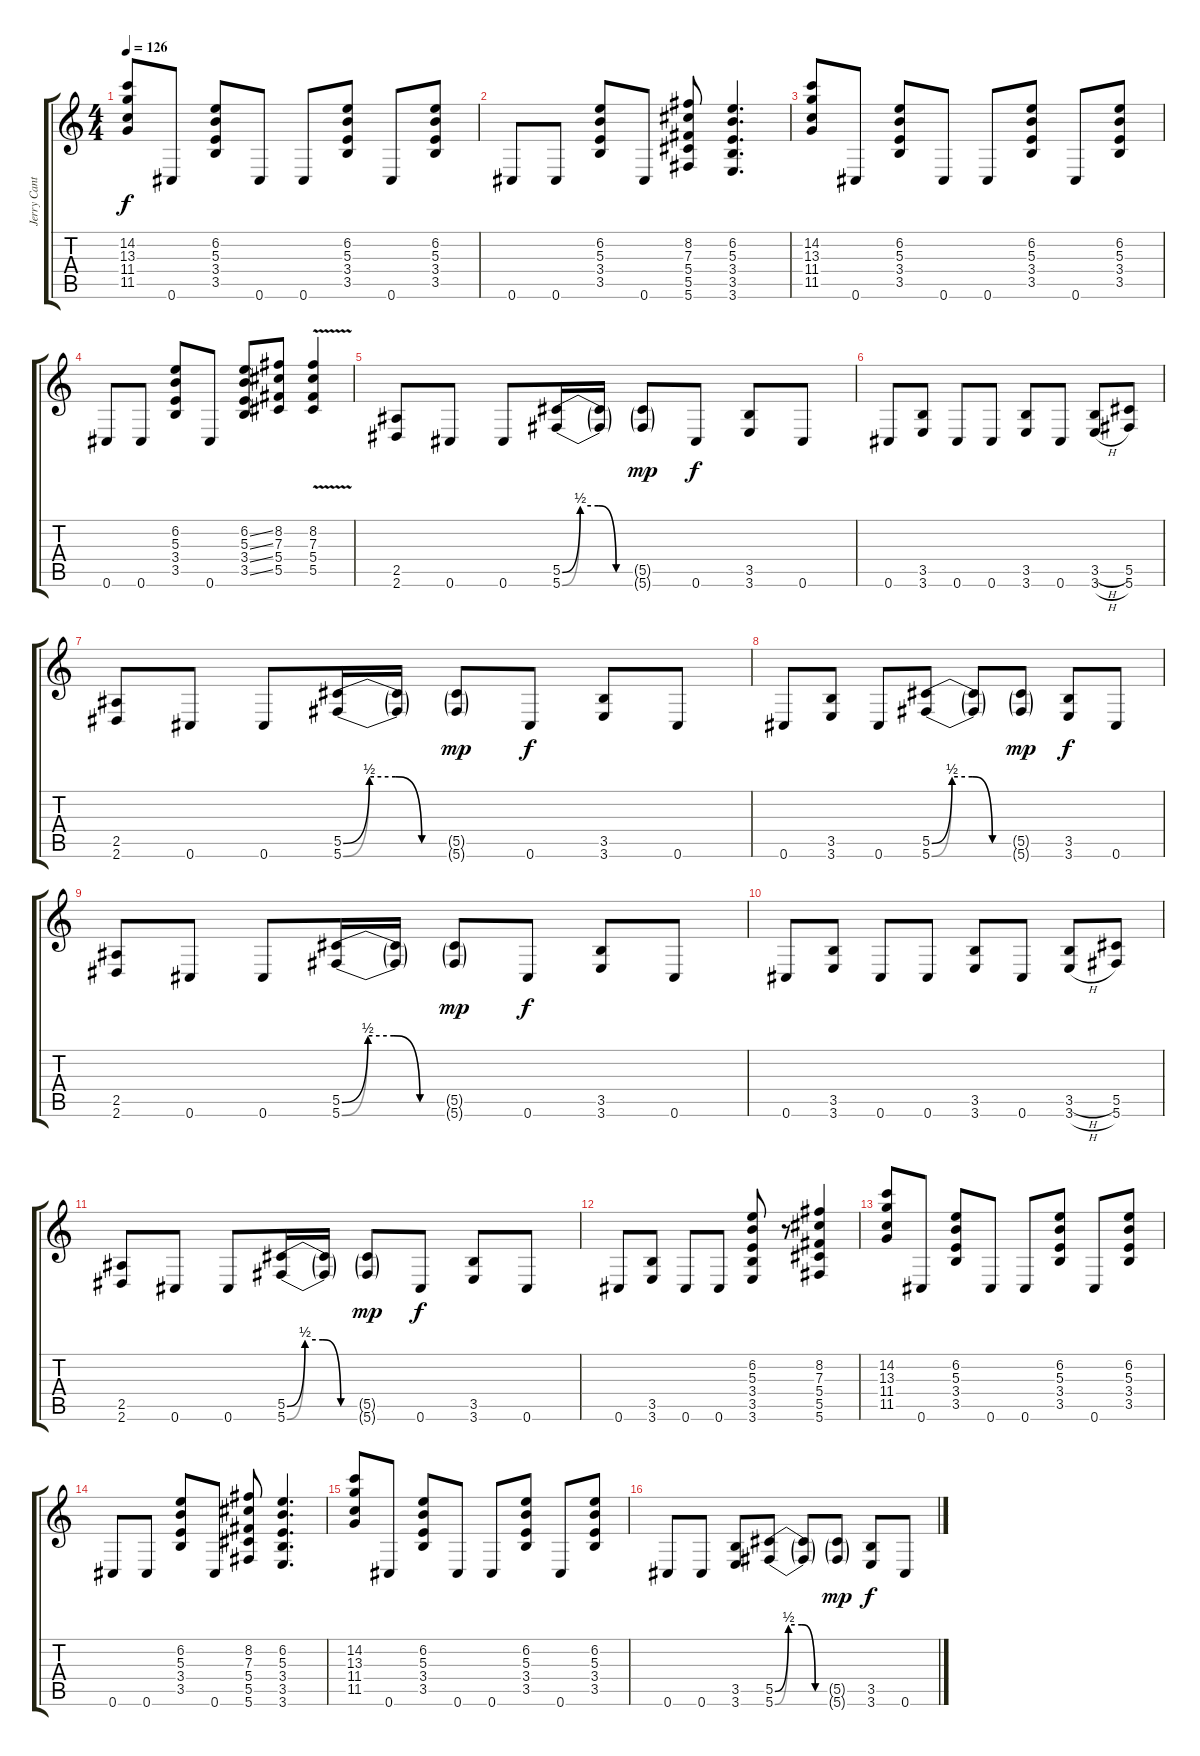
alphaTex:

\track ("Jerry Cantrell - Guitar 1" "Jerry Cant") {instrument overdrivenguitar}
\staff {score tabs}
\tuning (Eb4 Bb3 Gb3 Db3 Ab2 Db2) {hide}
\ts (4 4)
\tempo 126
\clef g2
\ks c
(14.2 13.3 11.4 11.5).8{dy f} 0.6.8 (6.2 5.3 3.4 3.5).8 0.6.8 0.6.8 (6.2 5.3 3.4 3.5).8 0.6.8 (6.2 5.3 3.4 3.5).8 |
0.6.8 0.6.8 (6.2 5.3 3.4 3.5).8 0.6.8 (8.2 7.3 5.4 5.5 5.6).8 (6.2 5.3 3.4 3.5 3.6).4{d} |
(14.2 13.3 11.4 11.5).8 0.6.8 (6.2 5.3 3.4 3.5).8 0.6.8 0.6.8 (6.2 5.3 3.4 3.5).8 0.6.8 (6.2 5.3 3.4 3.5).8 |
0.6.8 0.6.8 (6.2 5.3 3.4 3.5).8 0.6.8 (6.2{ss} 5.3{ss} 3.4{ss} 3.5{ss}).8 (8.2 7.3 5.4 5.5).8 (8.2{v} 7.3{v} 5.4{v} 5.5{v}).4 |
(2.5 2.6).8 0.6.8 0.6.8 (5.5{be (custom 0 0 15 2 30 2 45 0 60 0)} 5.6{be (custom 0 0 15 2 30 2 45 0 60 0)}).16 (5.5{t} 5.6{t}).16 (5.5{g} 5.6{g}).8{dy mp} 0.6.8{dy f} (3.5 3.6).8 0.6.8 |
0.6.8 (3.5 3.6).8 0.6.8 0.6.8 (3.5 3.6).8 0.6.8 (3.5{h} 3.6{h}).8 (5.5 5.6).8 |
(2.5 2.6).8 0.6.8 0.6.8 (5.5{be (custom 0 0 15 2 30 2 45 0 60 0)} 5.6{be (custom 0 0 15 2 30 2 45 0 60 0)}).16 (5.5{t} 5.6{t}).16 (5.5{g} 5.6{g}).8{dy mp} 0.6.8{dy f} (3.5 3.6).8 0.6.8 |
0.6.8 (3.5 3.6).8 0.6.8 (5.5{be (custom 0 0 15 2 30 2 45 0 60 0)} 5.6{be (custom 0 0 15 2 30 2 45 0 60 0)}).8 (5.5{t} 5.6{t}).8 (5.5{g} 5.6{g}).8{dy mp} (3.5 3.6).8{dy f} 0.6.8 |
(2.5 2.6).8 0.6.8 0.6.8 (5.5{be (custom 0 0 15 2 30 2 45 0 60 0)} 5.6{be (custom 0 0 15 2 30 2 45 0 60 0)}).16 (5.5{t} 5.6{t}).16 (5.5{g} 5.6{g}).8{dy mp} 0.6.8{dy f} (3.5 3.6).8 0.6.8 |
0.6.8 (3.5 3.6).8 0.6.8 0.6.8 (3.5 3.6).8 0.6.8 (3.5{h} 3.6{h}).8 (5.5 5.6).8 |
(2.5 2.6).8 0.6.8 0.6.8 (5.5{be (custom 0 0 15 2 30 2 45 0 60 0)} 5.6{be (custom 0 0 15 2 30 2 45 0 60 0)}).16 (5.5{t} 5.6{t}).16 (5.5{g} 5.6{g}).8{dy mp} 0.6.8{dy f} (3.5 3.6).8 0.6.8 |
0.6.8 (3.5 3.6).8 0.6.8 0.6.8 (6.2 5.3 3.4 3.5 3.6).8 r.8 (8.2 7.3 5.4 5.5 5.6).4 |
(14.2 13.3 11.4 11.5).8 0.6.8 (6.2 5.3 3.4 3.5).8 0.6.8 0.6.8 (6.2 5.3 3.4 3.5).8 0.6.8 (6.2 5.3 3.4 3.5).8 |
0.6.8 0.6.8 (6.2 5.3 3.4 3.5).8 0.6.8 (8.2 7.3 5.4 5.5 5.6).8 (6.2 5.3 3.4 3.5 3.6).4{d} |
(14.2 13.3 11.4 11.5).8 0.6.8 (6.2 5.3 3.4 3.5).8 0.6.8 0.6.8 (6.2 5.3 3.4 3.5).8 0.6.8 (6.2 5.3 3.4 3.5).8 |
0.6.8 0.6.8 (3.5 3.6).8 (5.5{be (custom 0 0 15 2 30 2 45 0 60 0)} 5.6{be (custom 0 0 15 2 30 2 45 0 60 0)}).8 (5.5{t} 5.6{t}).8 (5.5{g} 5.6{g}).8{dy mp} (3.5 3.6).8{dy f} 0.6.8
